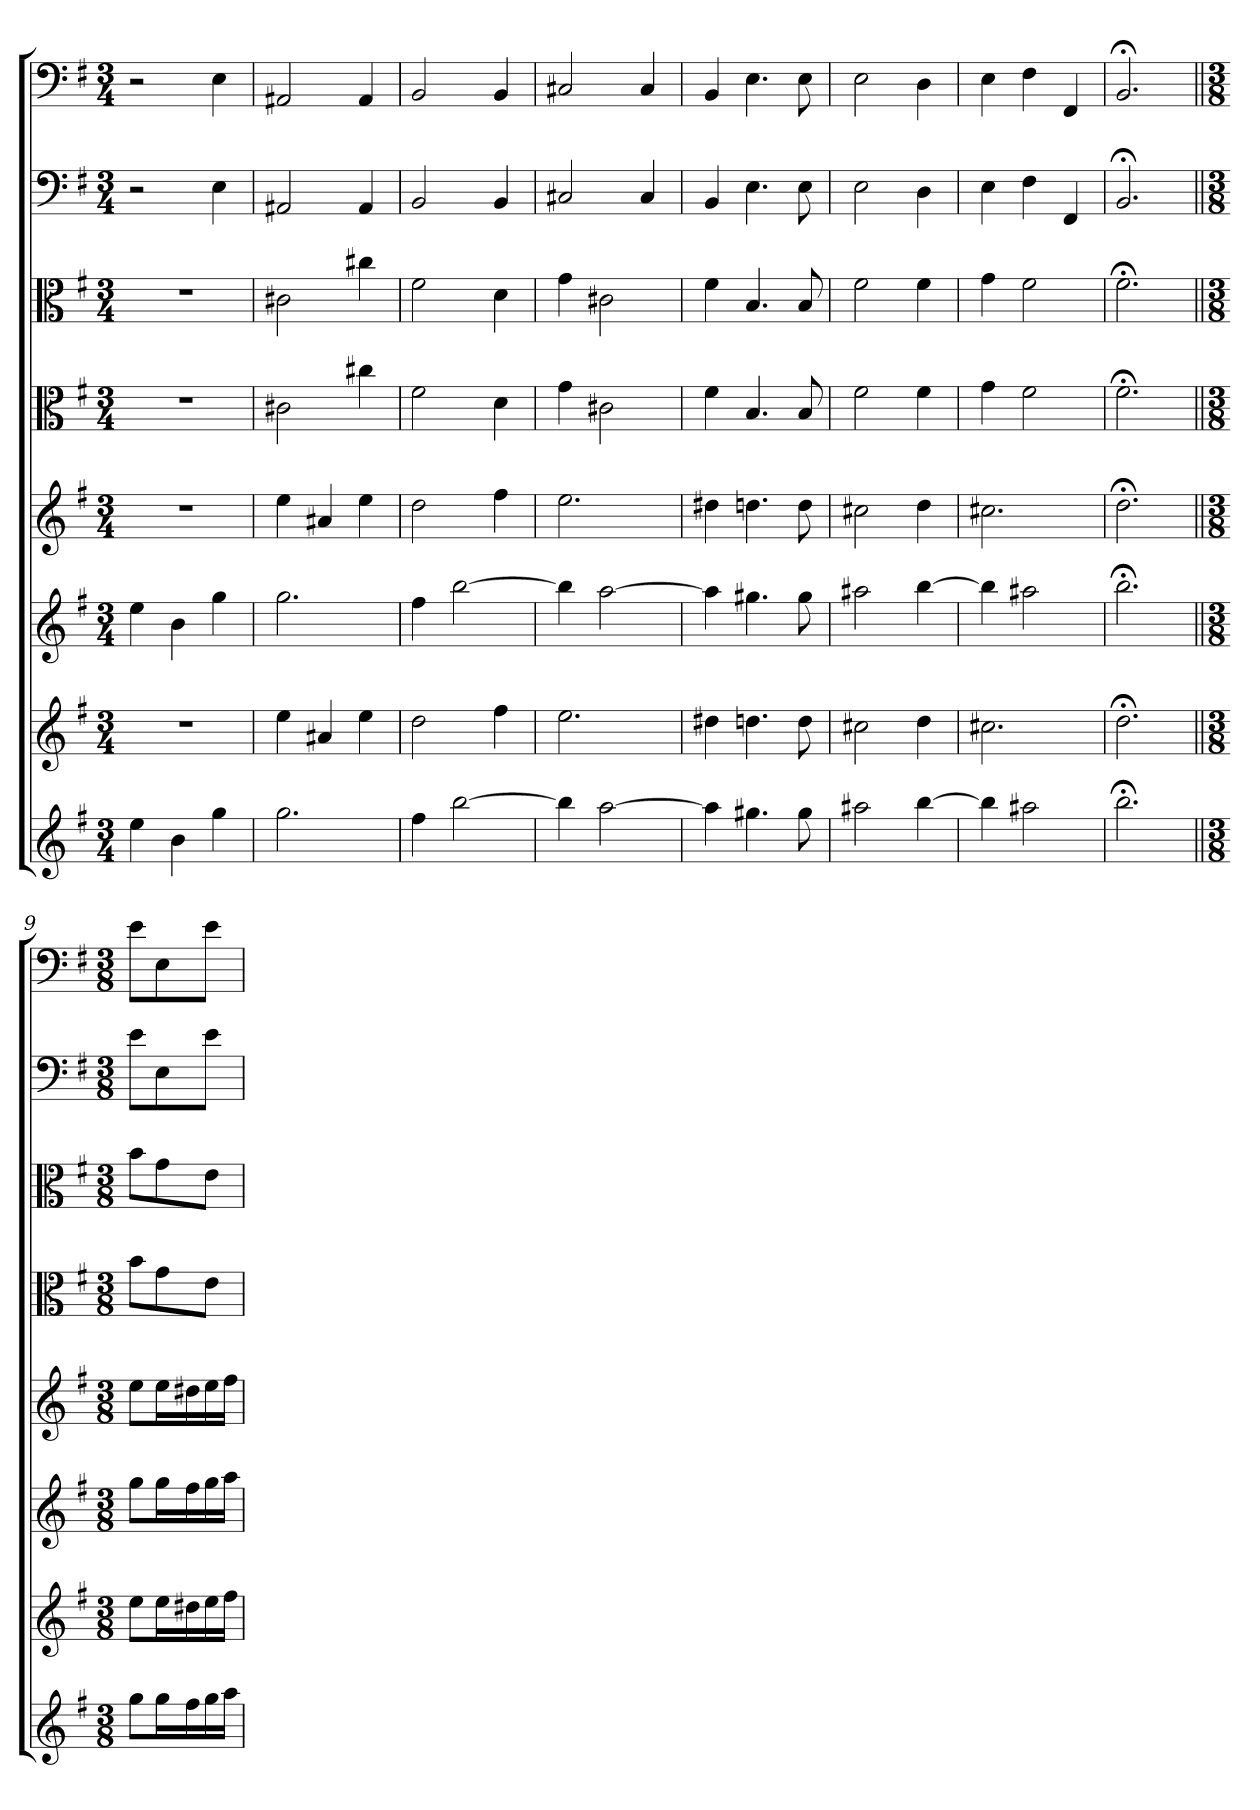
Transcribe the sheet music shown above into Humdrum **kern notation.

**kern	**kern	**kern	**kern	**kern	**kern	**kern	**kern
*part8	*part7	*part6	*part5	*part4	*part3	*part2	*part1
*staff8	*staff7	*staff6	*staff5	*staff4	*staff3	*staff2	*staff1
*clefG2	*clefG2	*clefG2	*clefG2	*clefC3	*clefC3	*clefF4	*clefF4
*k[f#]	*k[f#]	*k[f#]	*k[f#]	*k[f#]	*k[f#]	*k[f#]	*k[f#]
*e:	*e:	*e:	*e:	*e:	*e:	*e:	*e:
*M3/4	*M3/4	*M3/4	*M3/4	*M3/4	*M3/4	*M3/4	*M3/4
=1	=1	=1	=1	=1	=1	=1	=1
4ee\	2.r	4ee\	2.r	2.r	2.r	2r	2r
4b\	.	4b\	.	.	.	.	.
4gg\	.	4gg\	.	.	.	4E\	4E\
=2	=2	=2	=2	=2	=2	=2	=2
2.gg\	4ee\	2.gg\	4ee\	2c#X\	2c#X\	2AA#X/	2AA#X/
.	4a#X/	.	4a#X/	.	.	.	.
.	4ee\	.	4ee\	4cc#X\	4cc#X\	4AA#/	4AA#/
=3	=3	=3	=3	=3	=3	=3	=3
4ff#\	2dd\	4ff#\	2dd\	2f#\	2f#\	2BB/	2BB/
[2bb\	.	[2bb\	.	.	.	.	.
.	4ff#\	.	4ff#\	4d\	4d\	4BB/	4BB/
=4	=4	=4	=4	=4	=4	=4	=4
4bb\]	2.ee\	4bb\]	2.ee\	4g\	4g\	2C#X/	2C#X/
[2aa\	.	[2aa\	.	2c#X\	2c#X\	.	.
.	.	.	.	.	.	4C#/	4C#/
=5	=5	=5	=5	=5	=5	=5	=5
4aa\]	4dd#X\	4aa\]	4dd#X\	4f#\	4f#\	4BB/	4BB/
4.gg#X\	4.ddn\	4.gg#X\	4.ddn\	4.B/	4.B/	4.E\	4.E\
8gg#\	8dd\	8gg#\	8dd\	8B/	8B/	8E\	8E\
=6	=6	=6	=6	=6	=6	=6	=6
2aa#X\	2cc#X\	2aa#X\	2cc#X\	2f#\	2f#\	2E\	2E\
[4bb\	4dd\	[4bb\	4dd\	4f#\	4f#\	4D\	4D\
=7	=7	=7	=7	=7	=7	=7	=7
4bb\]	2.cc#X\	4bb\]	2.cc#X\	4g\	4g\	4E\	4E\
2aa#X\	.	2aa#X\	.	2f#\	2f#\	4F#\	4F#\
.	.	.	.	.	.	4FF#/	4FF#/
=8	=8	=8	=8	=8	=8	=8	=8
2.bb;<\	2.dd;<\	2.bb;<\	2.dd;<\	2.f#;<\	2.f#;<\	2.BB;</	2.BB;</
=9||	=9||	=9||	=9||	=9||	=9||	=9||	=9||
*M3/8	*M3/8	*M3/8	*M3/8	*M3/8	*M3/8	*M3/8	*M3/8
8gg\L	8ee\L	8gg\L	8ee\L	8b\L	8b\L	8e\L	8e\L
16gg\L	16ee\L	16gg\L	16ee\L	8g\	8g\	8E\	8E\
16ff#\	16dd#X\	16ff#\	16dd#X\	.	.	.	.
16gg\	16ee\	16gg\	16ee\	8e\J	8e\J	8e\J	8e\J
16aa\JJ	16ff#\JJ	16aa\JJ	16ff#\JJ	.	.	.	.
=	=	=	=	=	=	=	=
*-	*-	*-	*-	*-	*-	*-	*-
